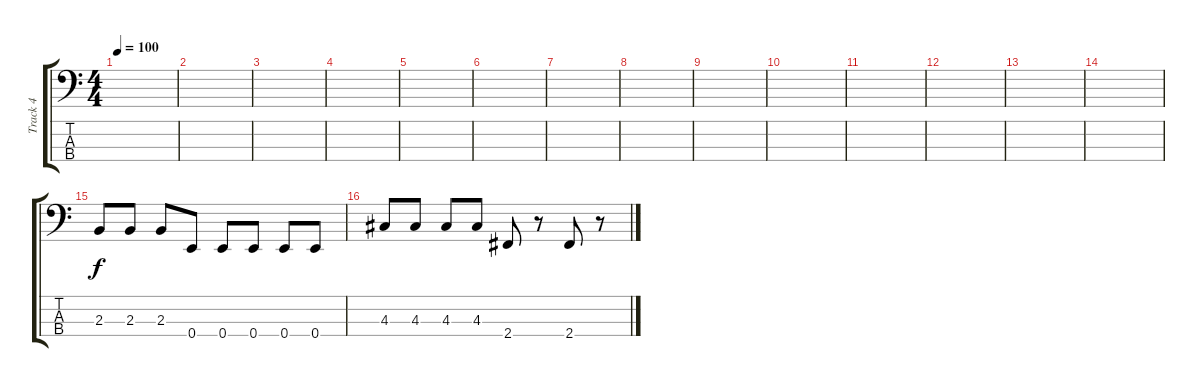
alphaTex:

\track ("Track 4" "Track 4") {instrument electricbasspick}
\staff {score tabs}
\tuning (G2 D2 A1 E1) {hide}
\ts (4 4)
\tempo 100
\clef f4
\ks c
|
|
|
|
|
|
|
|
|
|
|
|
|
|
2.3.8 2.3.8 2.3.8 0.4.8 0.4.8 0.4.8 0.4.8 0.4.8 |
4.3.8 4.3.8 4.3.8 4.3.8 2.4.8 r.8 2.4.8 r.8
